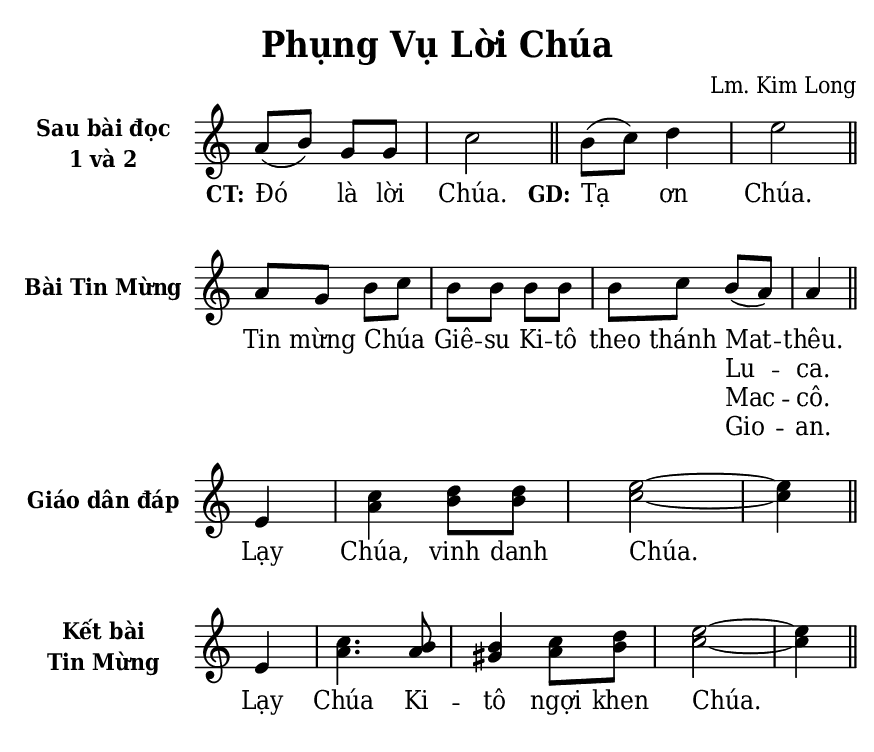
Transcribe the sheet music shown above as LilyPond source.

% Cài đặt chung
\version "2.22.1"
\include "english.ly"

\header {
  title = "Phụng Vụ Lời Chúa"
  composer = "Lm. Kim Long"
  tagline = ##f
}

% Nhạc
nhacMauMot = \relative c'' {
  a8 (b) g g |
  c2 \bar "||"
  b8 (c) d4 |
  e2 \bar "||"
}

nhacMauHai = \relative c'' {
  a8 g b \hide ([c]) b b b b b c b ([a]) a4 \bar "||"
}

nhacMauBa = \relative c' {
  \partial 4 e4 \bar "|"
  <<
    {
      c' d8 [d] \bar "|"
      e2 ~ \bar "|"
      e4
    }
    {
      a,4 b8 [b] |
      c2 ~ |
      c4
    }
  >>
  \bar "||"
}

nhacMauBon = \relative c' {
  \partial 4 e4 \bar "|"
  <<
    {
      c'4. b8 \bar "|"
      b4 c8 [d] \bar "|"
      e2 ~ \bar "|"
      e4
    }
    {
      a,4. a8 |
      gs4 a8 b |
      c2 ~ |
      c4
    }
  >>
  \bar "||"
}

% Lời
loiMauMot = \lyricmode {
  \set stanza = "CT:"
  Đó là lời Chúa.
  \set stanza = " GD:"
  Tạ ơn Chúa.
}

loiMauHaiMattheu = \lyricmode {
  Tin mừng Chúa Giê -- su Ki -- tô theo thánh Mat -- thêu.
}

loiMauHaiLuca = \lyricmode {
  \repeat unfold 9 { _ }
  Lu -- ca.
}

loiMauHaiMacco = \lyricmode {
  \repeat unfold 9 { _ }
  Mac -- cô.
}

loiMauHaiGioan = \lyricmode {
  \repeat unfold 9 { _ }
  Gio -- an.
}

loiMauBa = \lyricmode {
  Lạy Chúa, vinh danh Chúa.
}

loiMauBon = \lyricmode {
  Lạy Chúa Ki -- tô ngợi khen Chúa.
}

% Dàn trang
\paper {
  #(set-paper-size "a5")
  top-margin = 3\mm
  bottom-margin = 3\mm
  left-margin = 3\mm
  right-margin = 3\mm
  indent = #0
  #(define fonts
	 (make-pango-font-tree "Deja Vu Serif Condensed"
	 		       "Deja Vu Serif Condensed"
			       "Deja Vu Serif Condensed"
			       (/ 20 20)))
  print-page-number = ##f
}

TongNhip = {
  \key c \major \time 2/4
  \set Timing.beamExceptions = #'()
  \set Timing.baseMoment = #(ly:make-moment 1/4)
}

% Đổi kích thước nốt cho bè phụ
notBePhu =
#(define-music-function (font-size music) (number? ly:music?)
   (for-some-music
     (lambda (m)
       (if (music-is-of-type? m 'rhythmic-event)
           (begin
             (set! (ly:music-property m 'tweaks)
                   (cons `(font-size . ,font-size)
                         (ly:music-property m 'tweaks)))
             #t)
           #f))
     music)
   music)

\score {
  <<
    \new Staff \with {
      \remove "Time_signature_engraver"
      instrumentName = \markup {
        \column {
          \center-align {
            \line {
              \bold "Sau bài đọc"
            }
            \line {
              \bold "1 và 2"
            }
          }
        }
      }
    }
    <<
        \clef treble
        \new Voice = beSop {
          \TongNhip \nhacMauMot
        }
      \new Lyrics \lyricsto beSop \loiMauMot
    >>
  >>
  \layout {
    indent = 30
    ragged-right = ##f
    \override Lyrics.LyricSpace.minimum-distance = #1
    \override Score.BarNumber.break-visibility = ##(#f #f #f)
    \override Score.SpacingSpanner.uniform-stretching = ##t
    \override LyricHyphen.minimum-distance = #2
  }
}

\score {
  <<
    \new Staff \with {
      \remove "Time_signature_engraver"
      instrumentName = \markup {
        \bold "Bài Tin Mừng"
      }
    }
    <<
        \clef treble
        \new Voice = beSop {
          \TongNhip \nhacMauHai
        }
      \new Lyrics \lyricsto beSop \loiMauHaiMattheu
      \new Lyrics \lyricsto beSop \loiMauHaiLuca
      \new Lyrics \lyricsto beSop \loiMauHaiMacco
      \new Lyrics \lyricsto beSop \loiMauHaiGioan
    >>
  >>
  \layout {
    indent = 30
    \override Lyrics.LyricSpace.minimum-distance = #0.8
    \override Score.BarNumber.break-visibility = ##(#f #f #f)
    \override Score.SpacingSpanner.uniform-stretching = ##t
    \override LyricHyphen.minimum-distance = #1
    \set Score.defaultBarType = ""
    \set Score.barAlways = ##t
    ragged-last = ##f
  }
}

\markup { \vspace #0.3 }

\score {
  <<
    \new Staff \with {
      \remove "Time_signature_engraver"
      instrumentName = \markup {
        \bold "Giáo dân đáp"
      }
    }
    <<
        \clef treble
        \new Voice = beSop {
          \TongNhip \nhacMauBa
        }
      \new Lyrics \lyricsto beSop \loiMauBa
    >>
  >>
  \layout {
    indent = 30
    \override Lyrics.LyricSpace.minimum-distance = #1
    \override Score.BarNumber.break-visibility = ##(#f #f #f)
    \override Score.SpacingSpanner.uniform-stretching = ##t
    \set Score.defaultBarType = ""
    \set Score.barAlways = ##t
    ragged-last = ##f
  }
}

\score {
  <<
    \new Staff \with {
      \remove "Time_signature_engraver"
      instrumentName = \markup {
        \column {
          \center-align {
            \line {
              \bold "Kết bài"
            }
            \line {
              \bold "Tin Mừng"
            }
          }
        }
      }
    }
    <<
        \clef treble
        \new Voice = beSop {
          \TongNhip \nhacMauBon
        }
      \new Lyrics \lyricsto beSop \loiMauBon
    >>
  >>
  \layout {
    indent = 30
    \override Lyrics.LyricSpace.minimum-distance = #1
    \override Score.BarNumber.break-visibility = ##(#f #f #f)
    \override Score.SpacingSpanner.uniform-stretching = ##t
    \override LyricHyphen.minimum-distance = #2
    \set Score.defaultBarType = ""
    \set Score.barAlways = ##t
    ragged-last = ##f
  }
}
